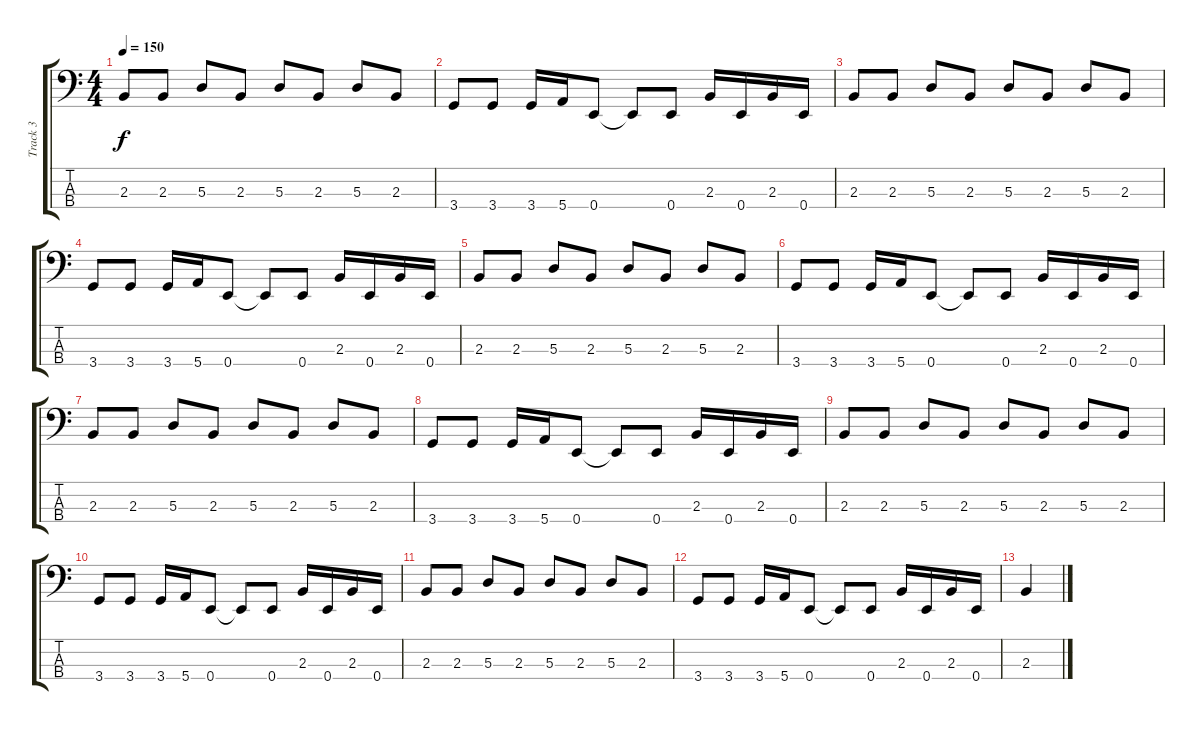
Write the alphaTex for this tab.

\track ("Track 3" "Track 3") {instrument electricbasspick}
\staff {score tabs}
\tuning (G2 D2 A1 E1) {hide}
\ts (4 4)
\tempo 150
\clef f4
\ks c
2.3.8{dy f} 2.3.8 5.3.8 2.3.8 5.3.8 2.3.8 5.3.8 2.3.8 |
3.4.8 3.4.8 3.4.16 5.4.16 0.4.8 0.4{t}.8 0.4.8 2.3.16 0.4.16 2.3.16 0.4.16 |
2.3.8 2.3.8 5.3.8 2.3.8 5.3.8 2.3.8 5.3.8 2.3.8 |
3.4.8 3.4.8 3.4.16 5.4.16 0.4.8 0.4{t}.8 0.4.8 2.3.16 0.4.16 2.3.16 0.4.16 |
2.3.8 2.3.8 5.3.8 2.3.8 5.3.8 2.3.8 5.3.8 2.3.8 |
3.4.8 3.4.8 3.4.16 5.4.16 0.4.8 0.4{t}.8 0.4.8 2.3.16 0.4.16 2.3.16 0.4.16 |
2.3.8 2.3.8 5.3.8 2.3.8 5.3.8 2.3.8 5.3.8 2.3.8 |
3.4.8 3.4.8 3.4.16 5.4.16 0.4.8 0.4{t}.8 0.4.8 2.3.16 0.4.16 2.3.16 0.4.16 |
2.3.8 2.3.8 5.3.8 2.3.8 5.3.8 2.3.8 5.3.8 2.3.8 |
3.4.8 3.4.8 3.4.16 5.4.16 0.4.8 0.4{t}.8 0.4.8 2.3.16 0.4.16 2.3.16 0.4.16 |
2.3.8 2.3.8 5.3.8 2.3.8 5.3.8 2.3.8 5.3.8 2.3.8 |
3.4.8 3.4.8 3.4.16 5.4.16 0.4.8 0.4{t}.8 0.4.8 2.3.16 0.4.16 2.3.16 0.4.16 |
2.3.4
